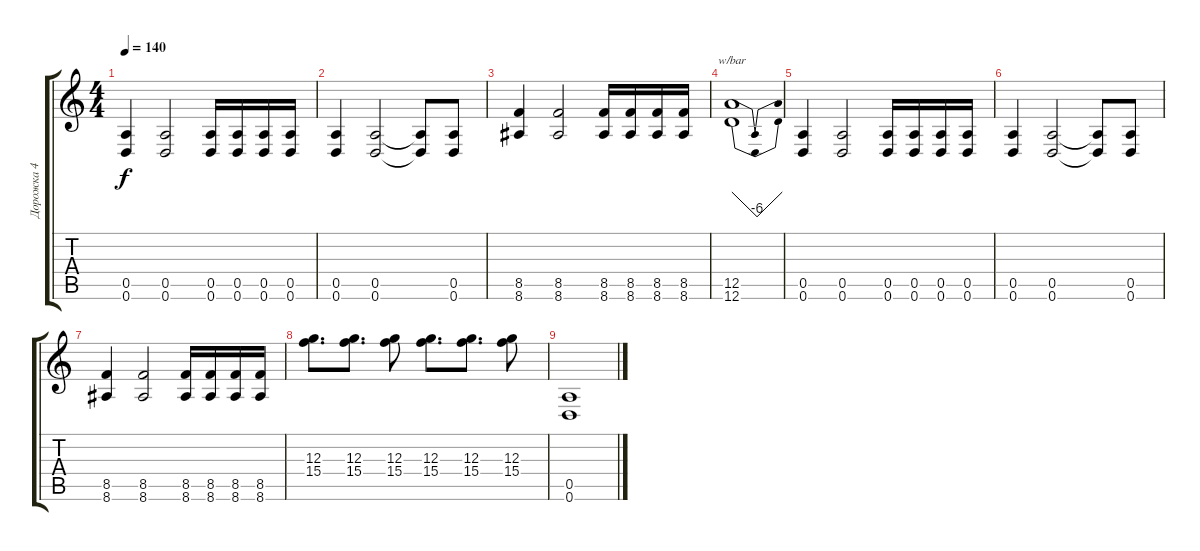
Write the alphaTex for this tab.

\track ("Дорожка 4" "Дорожка 4") {instrument distortionguitar}
\staff {score tabs}
\tuning (E4 B3 G3 D3 A2 D2) {hide}
\ts (4 4)
\tempo 140
\clef g2
\ks c
(0.5 0.6).4{dy f} (0.5 0.6).2 (0.5 0.6).16 (0.5 0.6).16 (0.5 0.6).16 (0.5 0.6).16 |
(0.5 0.6).4 (0.5 0.6).2 (0.5{t} 0.6{t}).8 (0.5 0.6).8 |
(8.5 8.6).4 (8.5 8.6).2 (8.5 8.6).16 (8.5 8.6).16 (8.5 8.6).16 (8.5 8.6).16 |
(12.5 12.6).1{tbe (dip default 0 0 30 -24 60 0)} |
(0.5 0.6).4 (0.5 0.6).2 (0.5 0.6).16 (0.5 0.6).16 (0.5 0.6).16 (0.5 0.6).16 |
(0.5 0.6).4 (0.5 0.6).2 (0.5{t} 0.6{t}).8 (0.5 0.6).8 |
(8.5 8.6).4 (8.5 8.6).2 (8.5 8.6).16 (8.5 8.6).16 (8.5 8.6).16 (8.5 8.6).16 |
(12.3 15.4).8{d} (12.3 15.4).8{d} (12.3 15.4).8 (12.3 15.4).8{d} (12.3 15.4).8{d} (12.3 15.4).8 |
(0.5 0.6).1
